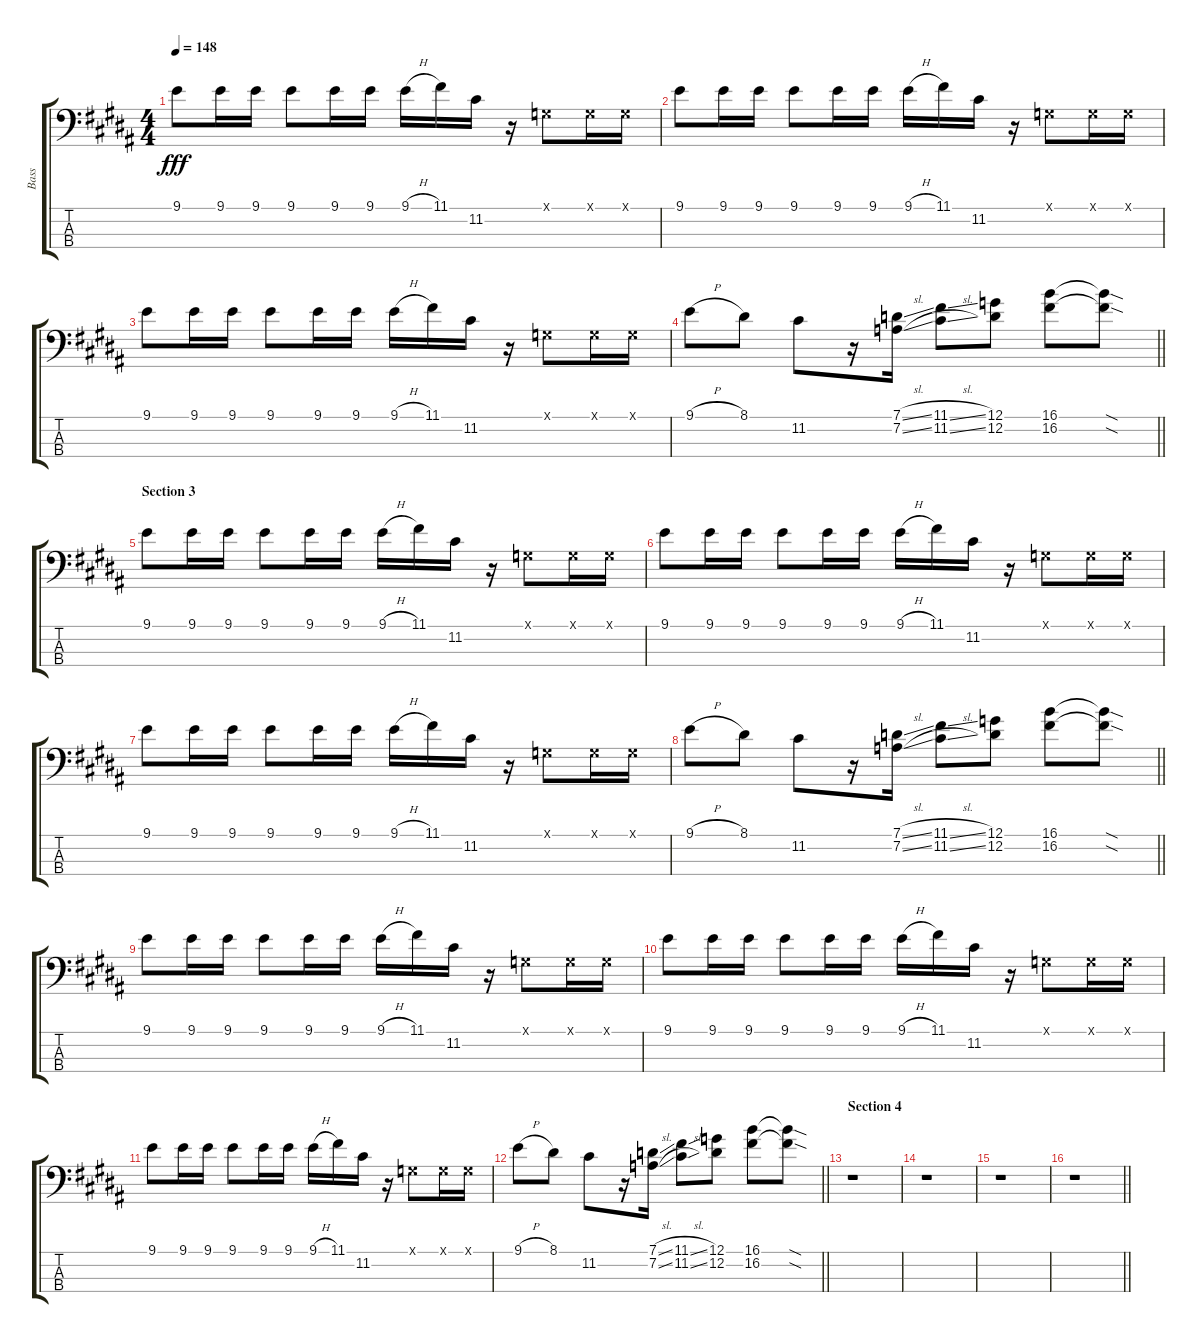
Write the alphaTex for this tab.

\track ("Bass" "Bass") {instrument electricbasspick}
\staff {score tabs}
\tuning (G2 D2 A1 E1) {hide}
\ts (4 4)
\tempo 148
\clef f4
\ks b
9.1.8{dy fff} 9.1.16 9.1.16 9.1.8 9.1.16 9.1.16 9.1{h}.16 11.1.16 11.2.16 r.16 0.1{x}.8 0.1{x}.16 0.1{x}.16 |
9.1.8 9.1.16 9.1.16 9.1.8 9.1.16 9.1.16 9.1{h}.16 11.1.16 11.2.16 r.16 0.1{x}.8 0.1{x}.16 0.1{x}.16 |
9.1.8 9.1.16 9.1.16 9.1.8 9.1.16 9.1.16 9.1{h}.16 11.1.16 11.2.16 r.16 0.1{x}.8 0.1{x}.16 0.1{x}.16 |
\barLineRight lightlight
9.1{h}.8 8.1.8 11.2.8 r.16 (7.1{sl} 7.2{sl}).16 (11.1{sl} 11.2{sl}).8 (12.1 12.2).8 (16.1 16.2).8 (16.1{sod t} 16.2{sod t}).8 |
\section ("" "Section 3")
9.1.8 9.1.16 9.1.16 9.1.8 9.1.16 9.1.16 9.1{h}.16 11.1.16 11.2.16 r.16 0.1{x}.8 0.1{x}.16 0.1{x}.16 |
9.1.8 9.1.16 9.1.16 9.1.8 9.1.16 9.1.16 9.1{h}.16 11.1.16 11.2.16 r.16 0.1{x}.8 0.1{x}.16 0.1{x}.16 |
9.1.8 9.1.16 9.1.16 9.1.8 9.1.16 9.1.16 9.1{h}.16 11.1.16 11.2.16 r.16 0.1{x}.8 0.1{x}.16 0.1{x}.16 |
\barLineRight lightlight
9.1{h}.8 8.1.8 11.2.8 r.16 (7.1{sl} 7.2{sl}).16 (11.1{sl} 11.2{sl}).8 (12.1 12.2).8 (16.1 16.2).8 (16.1{sod t} 16.2{sod t}).8 |
9.1.8 9.1.16 9.1.16 9.1.8 9.1.16 9.1.16 9.1{h}.16 11.1.16 11.2.16 r.16 0.1{x}.8 0.1{x}.16 0.1{x}.16 |
9.1.8 9.1.16 9.1.16 9.1.8 9.1.16 9.1.16 9.1{h}.16 11.1.16 11.2.16 r.16 0.1{x}.8 0.1{x}.16 0.1{x}.16 |
9.1.8 9.1.16 9.1.16 9.1.8 9.1.16 9.1.16 9.1{h}.16 11.1.16 11.2.16 r.16 0.1{x}.8 0.1{x}.16 0.1{x}.16 |
\barLineRight lightlight
9.1{h}.8 8.1.8 11.2.8 r.16 (7.1{sl} 7.2{sl}).16 (11.1{sl} 11.2{sl}).8 (12.1 12.2).8 (16.1 16.2).8 (16.1{sod t} 16.2{sod t}).8 |
\section ("" "Section 4")
r.1 |
r.1 |
r.1 |
\barLineRight lightlight
r.1
